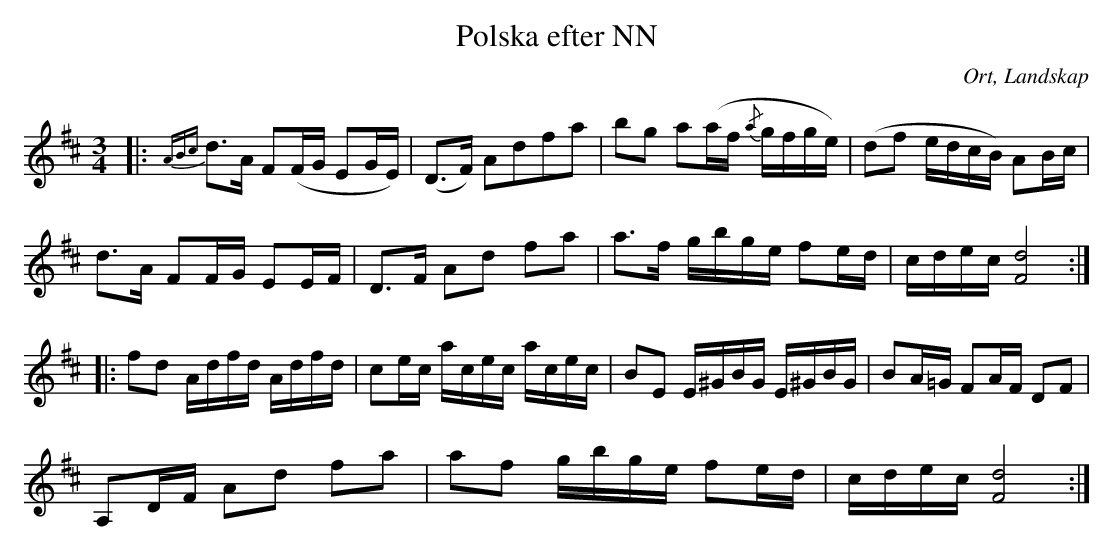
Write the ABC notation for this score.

X:1
T:Polska efter NN
O:Ort, Landskap
M:3/4
L:1/16
K:D
|:{ABc}d2>A2 F2(FG E2GE) |(D2>F2) A2d2f2a2|b2g2 a2(af {/a}gfge)|(d2f2 edcB) A2Bc|
d2>A2 F2FG E2EF|D2>F2 A2d2 f2a2|a2>f2 gbge f2ed|cdec [F8d8]:|
|:f2d2 Adfd Adfd|c2ec acec acec|B2E2 E^GBG E^GBG|B2A=G F2AF D2F2|
A,2DF A2d2 f2a2|a2f2 gbge f2ed|cdec [F8d8]:|
